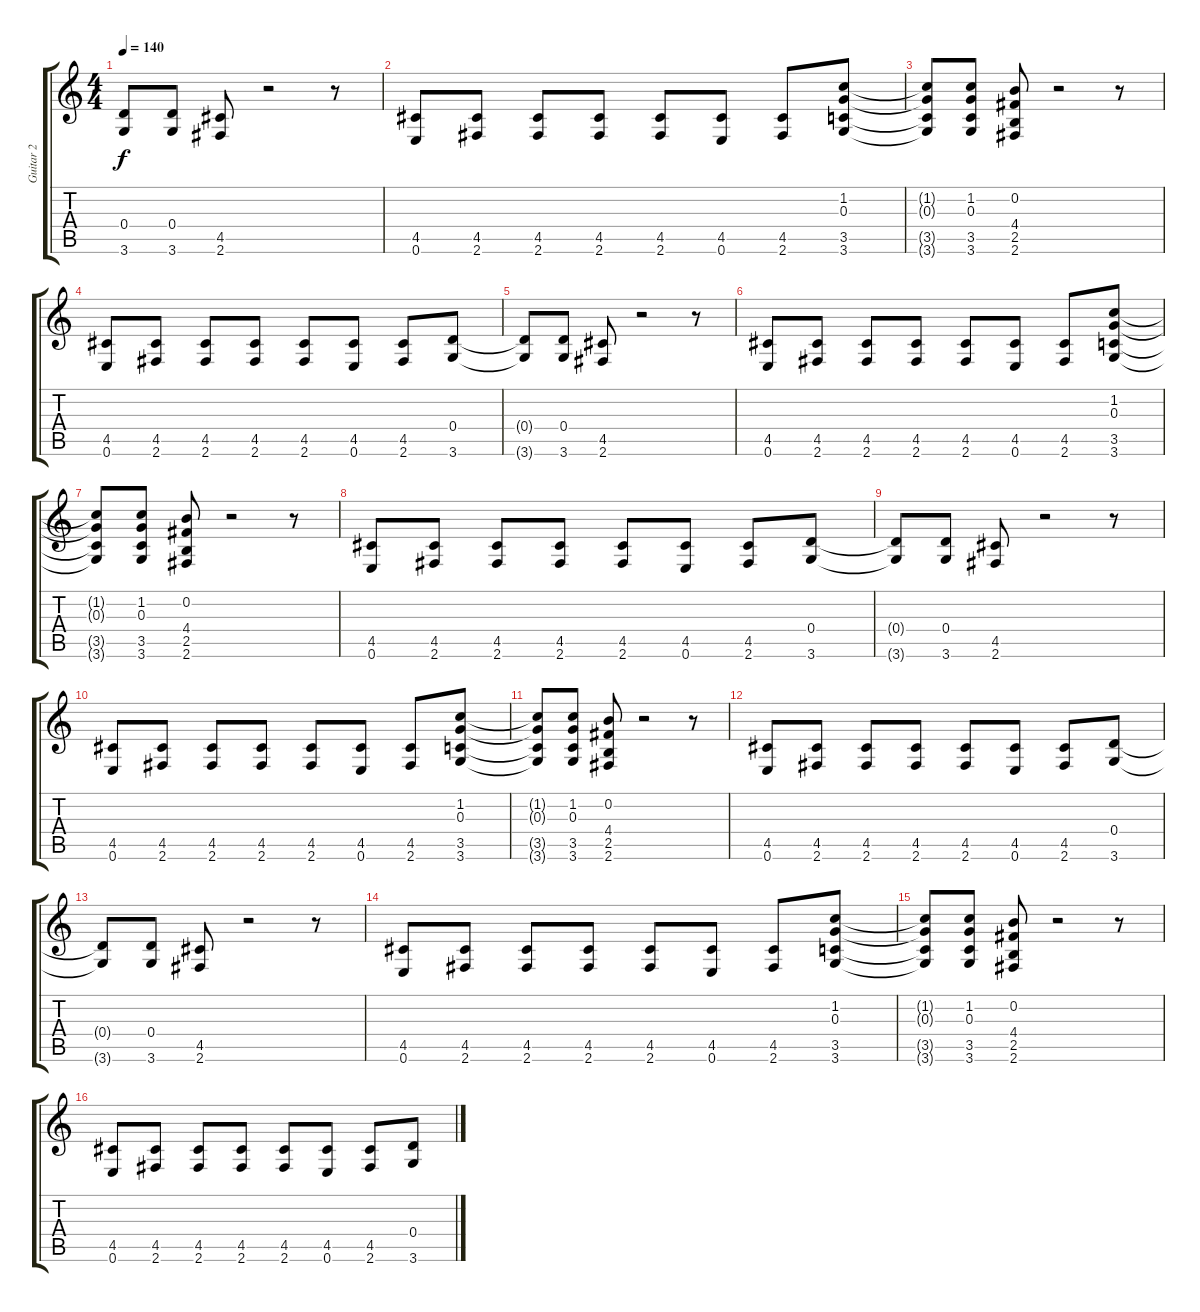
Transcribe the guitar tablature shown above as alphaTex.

\track ("Guitar 2" "Guitar 2") {instrument distortionguitar}
\staff {score tabs}
\tuning (E4 B3 G3 D3 A2 E2) {hide}
\ts (4 4)
\tempo 140
\clef g2
\ks c
(0.4{t} 3.6{t}).8{dy f} (0.4 3.6).8 (4.5 2.6).8 r.2 r.8 |
(4.5 0.6).8 (4.5 2.6).8 (4.5 2.6).8 (4.5 2.6).8 (4.5 2.6).8 (4.5 0.6).8 (4.5 2.6).8 (1.2 0.3 3.5 3.6).8 |
(1.2{t} 0.3{t} 3.5{t} 3.6{t}).8 (1.2 0.3 3.5 3.6).8 (0.2 4.4 2.5 2.6).8 r.2 r.8 |
(4.5 0.6).8 (4.5 2.6).8 (4.5 2.6).8 (4.5 2.6).8 (4.5 2.6).8 (4.5 0.6).8 (4.5 2.6).8 (0.4 3.6).8 |
(0.4{t} 3.6{t}).8 (0.4 3.6).8 (4.5 2.6).8 r.2 r.8 |
(4.5 0.6).8 (4.5 2.6).8 (4.5 2.6).8 (4.5 2.6).8 (4.5 2.6).8 (4.5 0.6).8 (4.5 2.6).8 (1.2 0.3 3.5 3.6).8 |
(1.2{t} 0.3{t} 3.5{t} 3.6{t}).8 (1.2 0.3 3.5 3.6).8 (0.2 4.4 2.5 2.6).8 r.2 r.8 |
(4.5 0.6).8 (4.5 2.6).8 (4.5 2.6).8 (4.5 2.6).8 (4.5 2.6).8 (4.5 0.6).8 (4.5 2.6).8 (0.4 3.6).8 |
(0.4{t} 3.6{t}).8 (0.4 3.6).8 (4.5 2.6).8 r.2 r.8 |
(4.5 0.6).8 (4.5 2.6).8 (4.5 2.6).8 (4.5 2.6).8 (4.5 2.6).8 (4.5 0.6).8 (4.5 2.6).8 (1.2 0.3 3.5 3.6).8 |
(1.2{t} 0.3{t} 3.5{t} 3.6{t}).8 (1.2 0.3 3.5 3.6).8 (0.2 4.4 2.5 2.6).8 r.2 r.8 |
(4.5 0.6).8 (4.5 2.6).8 (4.5 2.6).8 (4.5 2.6).8 (4.5 2.6).8 (4.5 0.6).8 (4.5 2.6).8 (0.4 3.6).8 |
(0.4{t} 3.6{t}).8 (0.4 3.6).8 (4.5 2.6).8 r.2 r.8 |
(4.5 0.6).8 (4.5 2.6).8 (4.5 2.6).8 (4.5 2.6).8 (4.5 2.6).8 (4.5 0.6).8 (4.5 2.6).8 (1.2 0.3 3.5 3.6).8 |
(1.2{t} 0.3{t} 3.5{t} 3.6{t}).8 (1.2 0.3 3.5 3.6).8 (0.2 4.4 2.5 2.6).8 r.2 r.8 |
(4.5 0.6).8 (4.5 2.6).8 (4.5 2.6).8 (4.5 2.6).8 (4.5 2.6).8 (4.5 0.6).8 (4.5 2.6).8 (0.4 3.6).8
